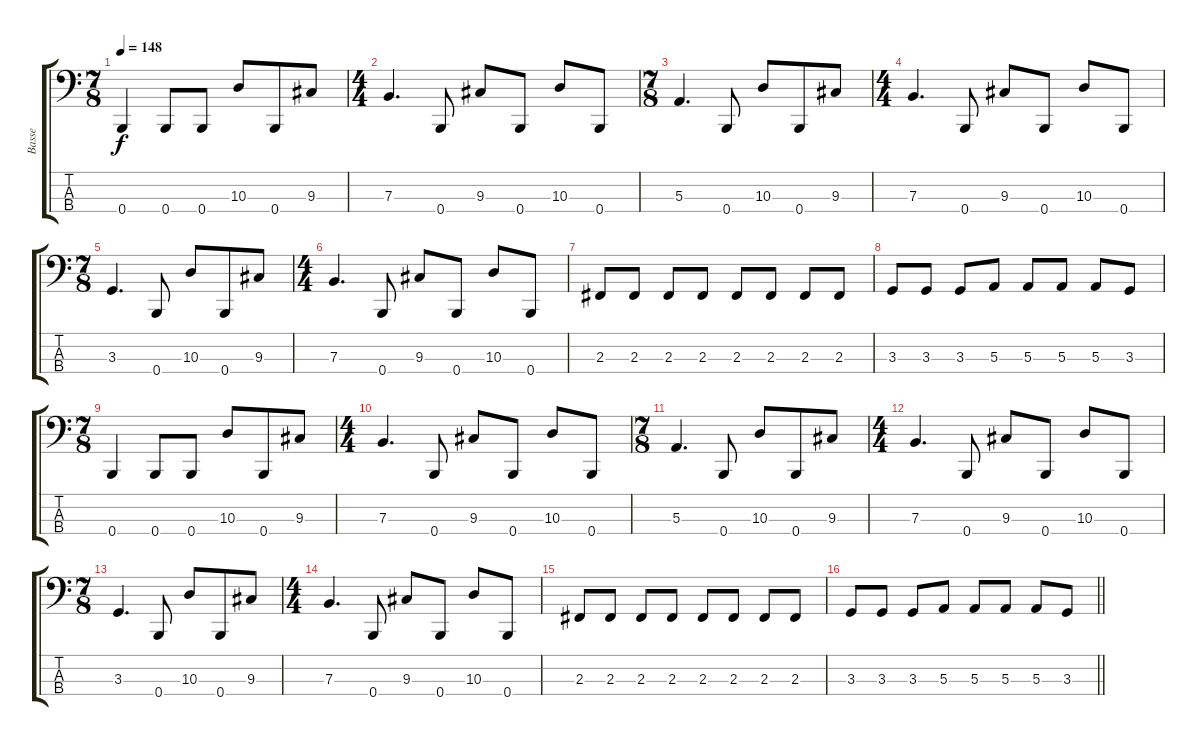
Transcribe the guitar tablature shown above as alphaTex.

\track ("Basse" "Basse") {instrument electricbassfinger}
\staff {score tabs}
\tuning (D2 A1 E1 B0) {hide}
\ts (7 8)
\tempo 148
\clef f4
\ks c
0.4.4{dy f} 0.4.8 0.4.8 10.3.8 0.4.8 9.3.8 |
\ts (4 4)
7.3.4{d} 0.4.8 9.3.8 0.4.8 10.3.8 0.4.8 |
\ts (7 8)
5.3.4{d} 0.4.8 10.3.8 0.4.8 9.3.8 |
\ts (4 4)
7.3.4{d} 0.4.8 9.3.8 0.4.8 10.3.8 0.4.8 |
\ts (7 8)
3.3.4{d} 0.4.8 10.3.8 0.4.8 9.3.8 |
\ts (4 4)
7.3.4{d} 0.4.8 9.3.8 0.4.8 10.3.8 0.4.8 |
2.3.8 2.3.8 2.3.8 2.3.8 2.3.8 2.3.8 2.3.8 2.3.8 |
3.3.8 3.3.8 3.3.8 5.3.8 5.3.8 5.3.8 5.3.8 3.3.8 |
\ts (7 8)
0.4.4 0.4.8 0.4.8 10.3.8 0.4.8 9.3.8 |
\ts (4 4)
7.3.4{d} 0.4.8 9.3.8 0.4.8 10.3.8 0.4.8 |
\ts (7 8)
5.3.4{d} 0.4.8 10.3.8 0.4.8 9.3.8 |
\ts (4 4)
7.3.4{d} 0.4.8 9.3.8 0.4.8 10.3.8 0.4.8 |
\ts (7 8)
3.3.4{d} 0.4.8 10.3.8 0.4.8 9.3.8 |
\ts (4 4)
7.3.4{d} 0.4.8 9.3.8 0.4.8 10.3.8 0.4.8 |
2.3.8 2.3.8 2.3.8 2.3.8 2.3.8 2.3.8 2.3.8 2.3.8 |
\barLineRight lightlight
3.3.8 3.3.8 3.3.8 5.3.8 5.3.8 5.3.8 5.3.8 3.3.8
